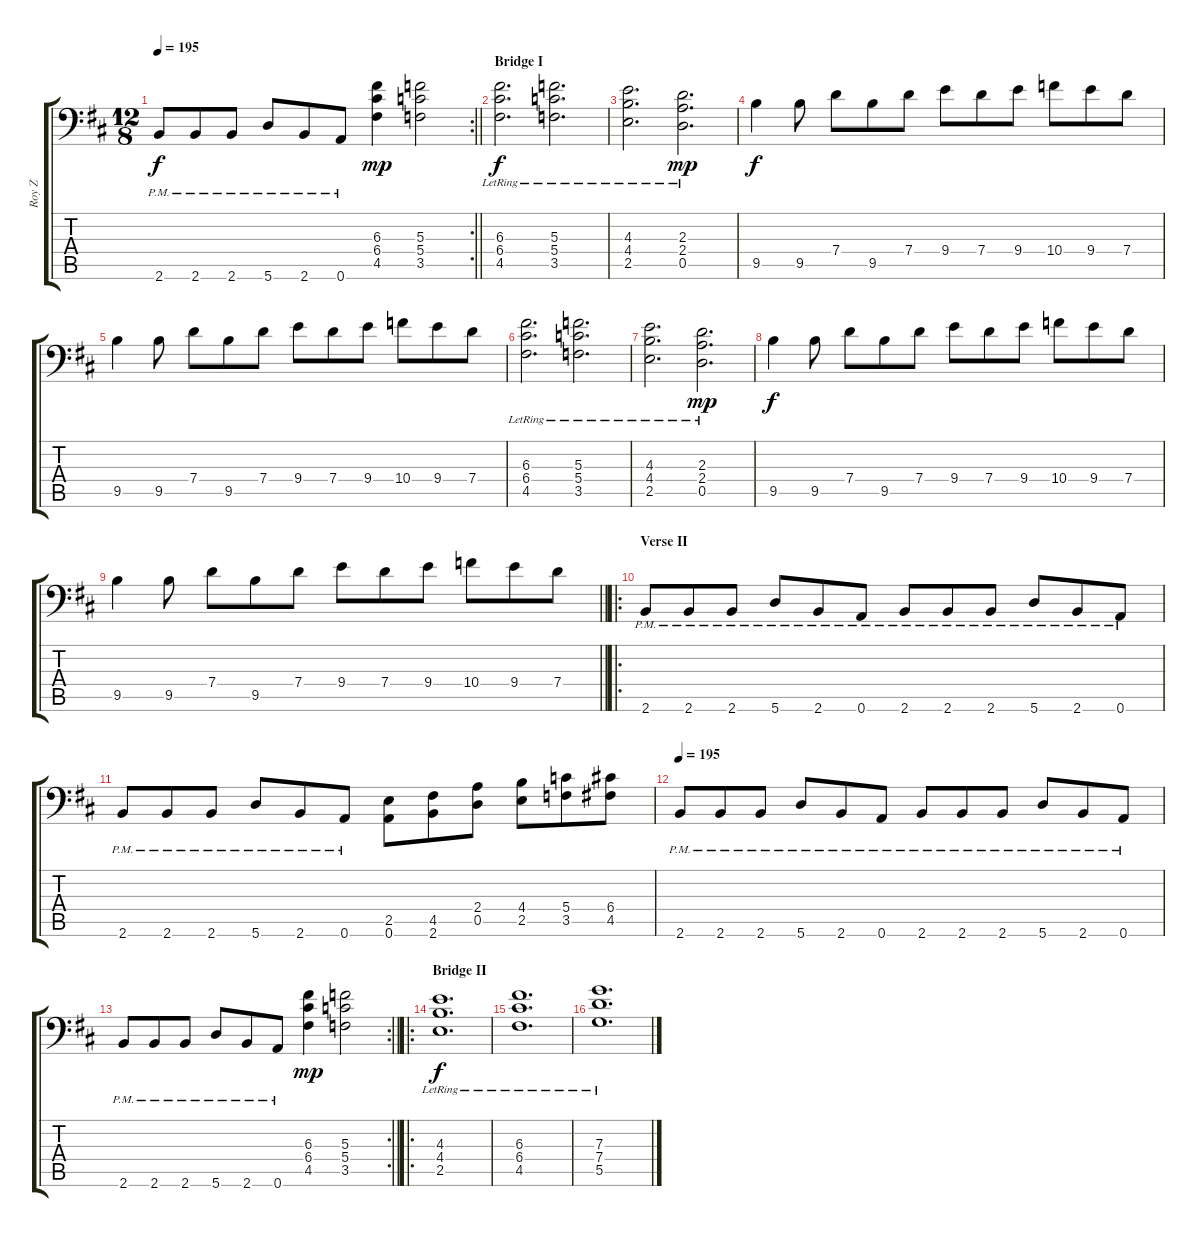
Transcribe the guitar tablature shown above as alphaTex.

\track ("Roy Z" "Roy Z") {instrument distortionguitar}
\staff {score tabs}
\tuning (A3 E3 C3 G2 D2 A1) {hide}
\rc 2
\ts (12 8)
\tempo 195
\clef f4
\barLineRight lightlight
\ks d
2.6{pm}.8{dy f} 2.6{pm}.8 2.6{pm}.8 5.6{pm}.8 2.6{pm}.8 0.6{pm}.8 (6.3 6.4 4.5).4{dy mp} (5.3 5.4 3.5).2 |
\section ("" "Bridge I")
(6.3{lr} 6.4{lr} 4.5{lr}).2{d dy f} (5.3{lr} 5.4{lr} 3.5{lr}).2{d} |
(4.3{lr} 4.4{lr} 2.5{lr}).2{d} (2.3{lr} 2.4{lr} 0.5{lr}).2{d dy mp} |
9.5.4{dy f} 9.5.8 7.4.8 9.5.8 7.4.8 9.4.8 7.4.8 9.4.8 10.4.8 9.4.8 7.4.8 |
9.5.4 9.5.8 7.4.8 9.5.8 7.4.8 9.4.8 7.4.8 9.4.8 10.4.8 9.4.8 7.4.8 |
(6.3{lr} 6.4{lr} 4.5{lr}).2{d} (5.3{lr} 5.4{lr} 3.5{lr}).2{d} |
(4.3{lr} 4.4{lr} 2.5{lr}).2{d} (2.3{lr} 2.4{lr} 0.5{lr}).2{d dy mp} |
9.5.4{dy f} 9.5.8 7.4.8 9.5.8 7.4.8 9.4.8 7.4.8 9.4.8 10.4.8 9.4.8 7.4.8 |
\barLineRight lightlight
9.5.4 9.5.8 7.4.8 9.5.8 7.4.8 9.4.8 7.4.8 9.4.8 10.4.8 9.4.8 7.4.8 |
\ro
\section ("" "Verse II")
2.6{pm}.8 2.6{pm}.8 2.6{pm}.8 5.6{pm}.8 2.6{pm}.8 0.6{pm}.8 2.6{pm}.8 2.6{pm}.8 2.6{pm}.8 5.6{pm}.8 2.6{pm}.8 0.6{pm}.8 |
2.6{pm}.8 2.6{pm}.8 2.6{pm}.8 5.6{pm}.8 2.6{pm}.8 0.6{pm}.8 (2.5 0.6).8 (4.5 2.6).8 (2.4 0.5).8 (4.4 2.5).8 (5.4 3.5).8 (6.4 4.5).8 |
\tempo 195
2.6{pm}.8 2.6{pm}.8 2.6{pm}.8 5.6{pm}.8 2.6{pm}.8 0.6{pm}.8 2.6{pm}.8 2.6{pm}.8 2.6{pm}.8 5.6{pm}.8 2.6{pm}.8 0.6{pm}.8 |
\rc 2
\barLineRight lightlight
2.6{pm}.8 2.6{pm}.8 2.6{pm}.8 5.6{pm}.8 2.6{pm}.8 0.6{pm}.8 (6.3 6.4 4.5).4{dy mp} (5.3 5.4 3.5).2 |
\ro
\section ("" "Bridge II")
(4.3{lr} 4.4{lr} 2.5{lr}).1{d dy f} |
(6.3{lr} 6.4{lr} 4.5{lr}).1{d} |
(7.3{lr} 7.4{lr} 5.5{lr}).1{d}
